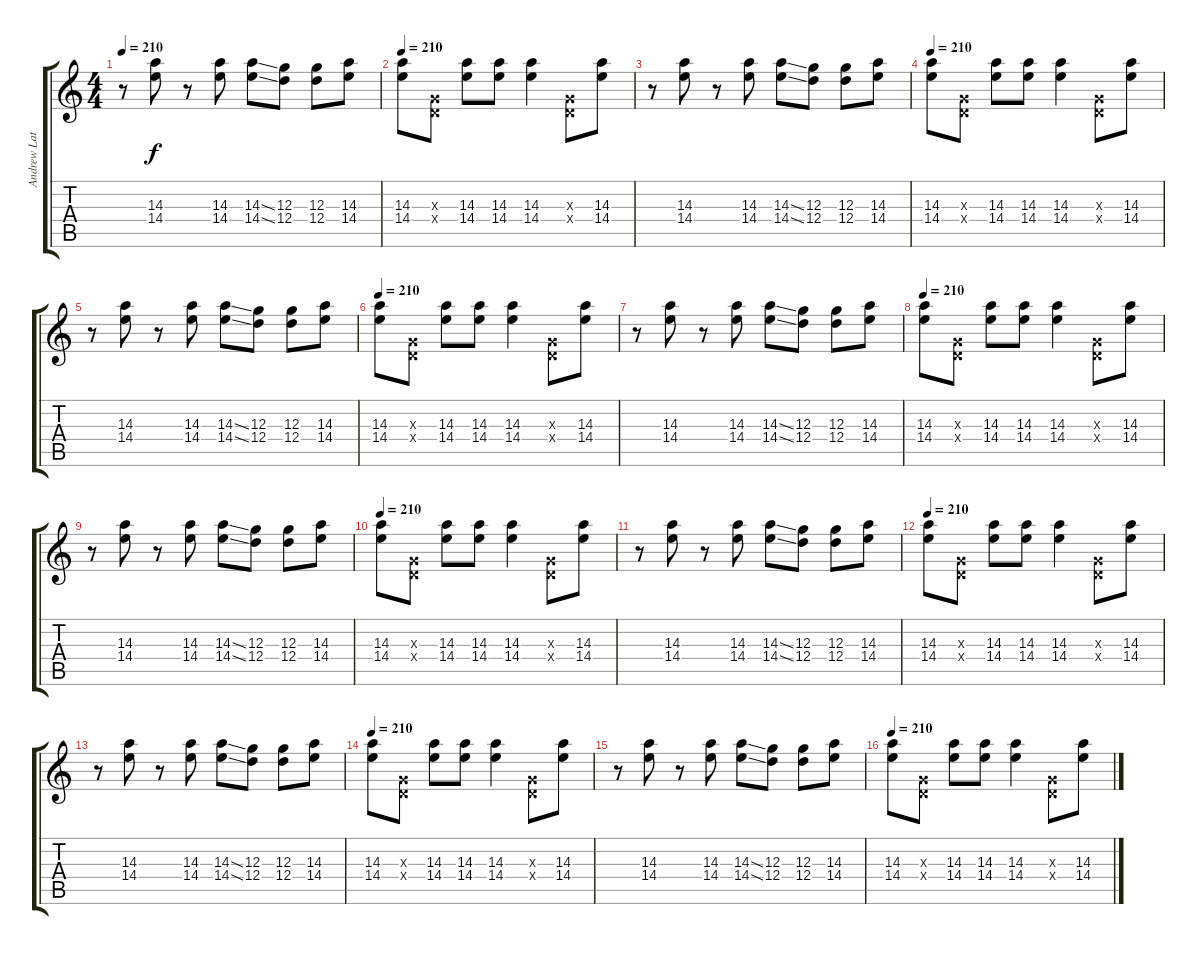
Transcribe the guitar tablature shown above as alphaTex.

\track ("Andrew Latimer" "Andrew Lat") {instrument overdrivenguitar}
\staff {score tabs}
\tuning (E4 B3 G3 D3 A2 E2) {hide}
\ts (4 4)
\tempo 210
\clef g2
\ks c
r.8{dy f} (14.3 14.4).8 r.8 (14.3 14.4).8 (14.3{ss} 14.4{ss}).8 (12.3 12.4).8 (12.3 12.4).8 (14.3 14.4).8 |
\tempo 210
(14.3 14.4).8{volume 14} (0.3{x} 0.4{x}).8 (14.3 14.4).8 (14.3 14.4).8 (14.3 14.4).4 (0.3{x} 0.4{x}).8 (14.3 14.4).8 |
r.8 (14.3 14.4).8 r.8 (14.3 14.4).8 (14.3{ss} 14.4{ss}).8 (12.3 12.4).8 (12.3 12.4).8 (14.3 14.4).8 |
\tempo 210
(14.3 14.4).8 (0.3{x} 0.4{x}).8 (14.3 14.4).8 (14.3 14.4).8 (14.3 14.4).4 (0.3{x} 0.4{x}).8 (14.3 14.4).8 |
r.8 (14.3 14.4).8 r.8 (14.3 14.4).8 (14.3{ss} 14.4{ss}).8 (12.3 12.4).8 (12.3 12.4).8 (14.3 14.4).8 |
\tempo 210
(14.3 14.4).8{volume 14} (0.3{x} 0.4{x}).8 (14.3 14.4).8 (14.3 14.4).8 (14.3 14.4).4 (0.3{x} 0.4{x}).8 (14.3 14.4).8 |
r.8 (14.3 14.4).8 r.8 (14.3 14.4).8 (14.3{ss} 14.4{ss}).8 (12.3 12.4).8 (12.3 12.4).8 (14.3 14.4).8 |
\tempo 210
(14.3 14.4).8 (0.3{x} 0.4{x}).8 (14.3 14.4).8 (14.3 14.4).8 (14.3 14.4).4 (0.3{x} 0.4{x}).8 (14.3 14.4).8 |
r.8 (14.3 14.4).8 r.8 (14.3 14.4).8 (14.3{ss} 14.4{ss}).8 (12.3 12.4).8 (12.3 12.4).8 (14.3 14.4).8 |
\tempo 210
(14.3 14.4).8{volume 14} (0.3{x} 0.4{x}).8 (14.3 14.4).8 (14.3 14.4).8 (14.3 14.4).4 (0.3{x} 0.4{x}).8 (14.3 14.4).8 |
r.8 (14.3 14.4).8 r.8 (14.3 14.4).8 (14.3{ss} 14.4{ss}).8 (12.3 12.4).8 (12.3 12.4).8 (14.3 14.4).8 |
\tempo 210
(14.3 14.4).8 (0.3{x} 0.4{x}).8 (14.3 14.4).8 (14.3 14.4).8 (14.3 14.4).4 (0.3{x} 0.4{x}).8 (14.3 14.4).8 |
r.8 (14.3 14.4).8 r.8 (14.3 14.4).8 (14.3{ss} 14.4{ss}).8 (12.3 12.4).8 (12.3 12.4).8 (14.3 14.4).8 |
\tempo 210
(14.3 14.4).8{volume 14} (0.3{x} 0.4{x}).8 (14.3 14.4).8 (14.3 14.4).8 (14.3 14.4).4 (0.3{x} 0.4{x}).8 (14.3 14.4).8 |
r.8 (14.3 14.4).8 r.8 (14.3 14.4).8 (14.3{ss} 14.4{ss}).8 (12.3 12.4).8 (12.3 12.4).8 (14.3 14.4).8 |
\tempo 210
(14.3 14.4).8 (0.3{x} 0.4{x}).8 (14.3 14.4).8 (14.3 14.4).8 (14.3 14.4).4 (0.3{x} 0.4{x}).8 (14.3 14.4).8
